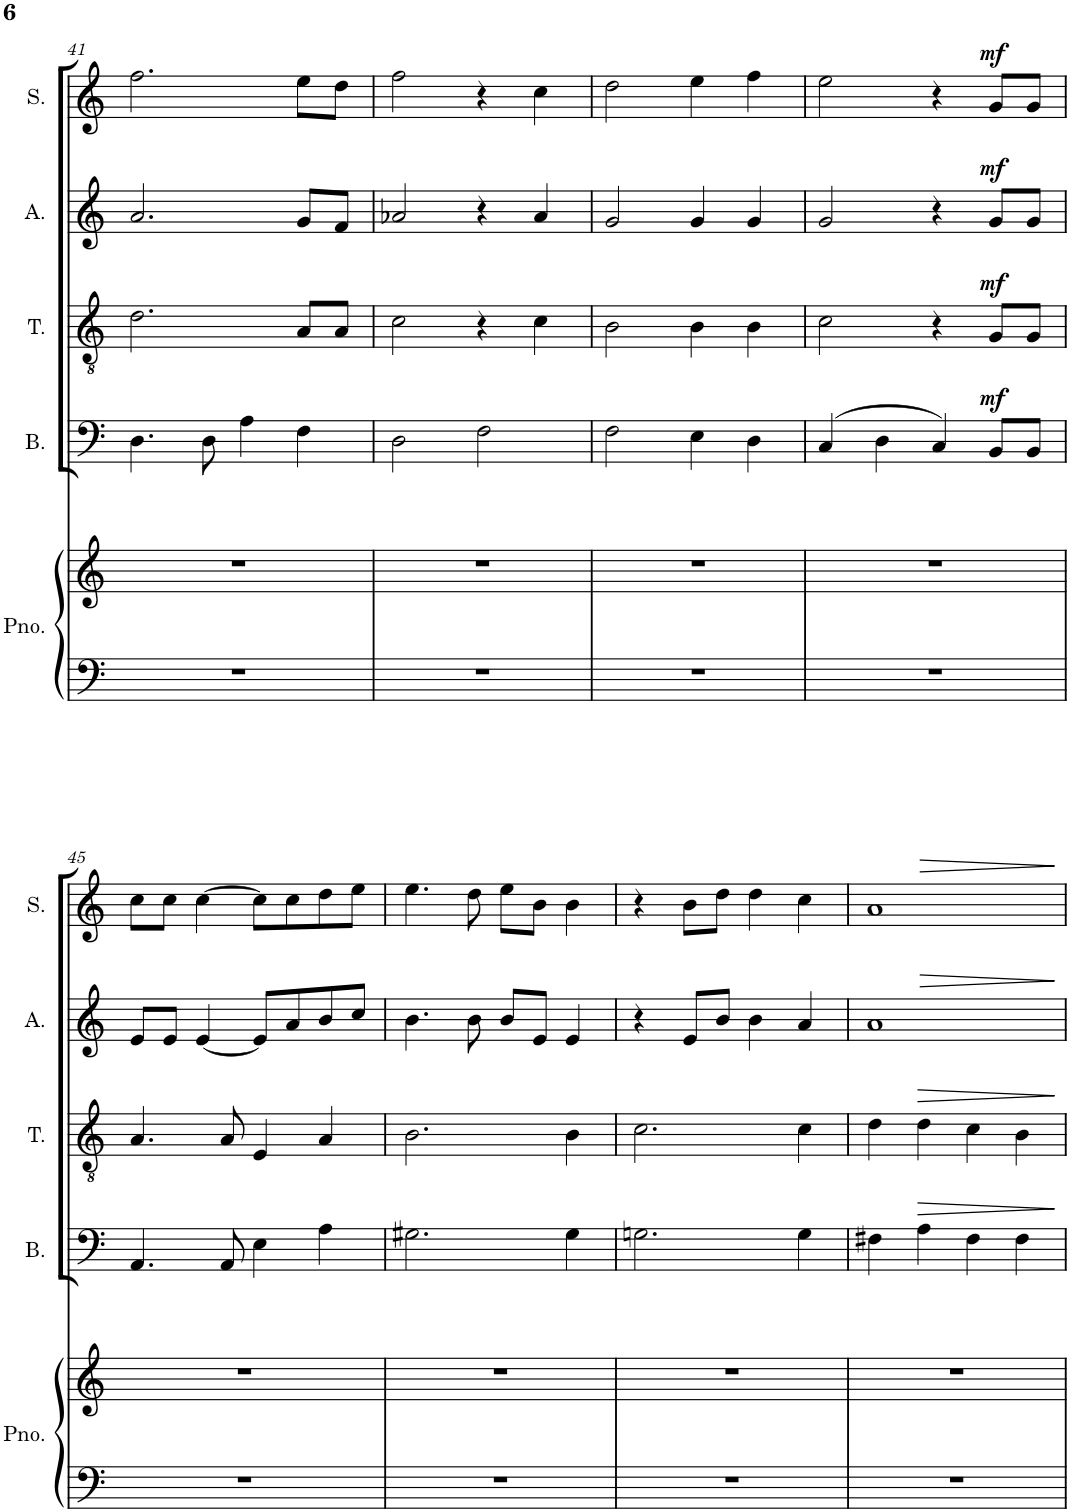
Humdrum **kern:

**kern	**kern	**kern	**dynam	**kern	**dynam	**kern	**dynam	**kern	**dynam
*part5	*part5	*part4	*part4	*part3	*part3	*part2	*part2	*part1	*part1
*staff6	*staff5	*staff4	*staff4	*staff3	*staff3	*staff2	*staff2	*staff1	*staff1
*I"Piano	*	*I"Bass	*	*I"Tenor	*	*I"Alto	*	*I"Soprano	*
*I'Pno.	*	*I'B.	*	*I'T.	*	*I'A.	*	*I'S.	*
!!LO:PB:g=z
*clefF4	*clefG2	*clefF4	*	*clefGv2	*	*clefG2	*	*clefG2	*
*k[]	*k[]	*k[]	*	*k[]	*	*k[]	*	*k[]	*
*M4/4	*M4/4	*M4/4	*	*M4/4	*	*M4/4	*	*M4/4	*
=41	=41	=41	=41	=41	=41	=41	=41	=41	=41
1r	1r	4.D\	.	2.d\	.	2.a/	.	2.ff\	.
.	.	8D\	.	.	.	.	.	.	.
.	.	4A\	.	.	.	.	.	.	.
.	.	4F\	.	8A/L	.	8g/L	.	8ee\L	.
.	.	.	.	8A/J	.	8f/J	.	8dd\J	.
=42	=42	=42	=42	=42	=42	=42	=42	=42	=42
1r	1r	2D\	.	2c\	.	2a-X/	.	2ff\	.
.	.	2F\	.	4r	.	4r	.	4r	.
.	.	.	.	4c\	.	4a-/	.	4cc\	.
=43	=43	=43	=43	=43	=43	=43	=43	=43	=43
1r	1r	2F\	.	2B\	.	2g/	.	2dd\	.
.	.	4E\	.	4B\	.	4g/	.	4ee\	.
.	.	4D\	.	4B\	.	4g/	.	4ff\	.
=44	=44	=44	=44	=44	=44	=44	=44	=44	=44
1r	1r	(4C/	.	2c\	.	2g/	.	2ee\	.
.	.	4D\	.	.	.	.	.	.	.
.	.	4C/)	.	4r	.	4r	.	4r	.
!	!	!	!LO:DY:a	!	!LO:DY:a	!	!LO:DY:a	!	!LO:DY:a
.	.	8BB/L	mf	8G/L	mf	8g/L	mf	8g/L	mf
.	.	8BB/J	.	8G/J	.	8g/J	.	8g/J	.
!!LO:LB:g=z
=45	=45	=45	=45	=45	=45	=45	=45	=45	=45
1r	1r	4.AA/	.	4.A/	.	8e/L	.	8cc\L	.
.	.	.	.	.	.	8e/J	.	8cc\J	.
.	.	.	.	.	.	[4e/	.	[4cc\	.
.	.	8AA/	.	8A/	.	.	.	.	.
.	.	4E\	.	4E/	.	8e/L]	.	8cc\L]	.
.	.	.	.	.	.	8a/	.	8cc\	.
.	.	4A\	.	4A/	.	8b/	.	8dd\	.
.	.	.	.	.	.	8cc/J	.	8ee\J	.
=46	=46	=46	=46	=46	=46	=46	=46	=46	=46
1r	1r	2.G#X\	.	2.B\	.	4.b\	.	4.ee\	.
.	.	.	.	.	.	8b\	.	8dd\	.
.	.	.	.	.	.	8b/L	.	8ee\L	.
.	.	.	.	.	.	8e/J	.	8b\J	.
.	.	4G#\	.	4B\	.	4e/	.	4b\	.
=47	=47	=47	=47	=47	=47	=47	=47	=47	=47
1r	1r	2.Gn\	.	2.c\	.	4r	.	4r	.
.	.	.	.	.	.	8e/L	.	8b\L	.
.	.	.	.	.	.	8b/J	.	8dd\J	.
.	.	.	.	.	.	4b\	.	4dd\	.
.	.	4G\	.	4c\	.	4a/	.	4cc\	.
=48	=48	=48	=48	=48	=48	=48	=48	=48	=48
1r	1r	4F#X\	.	4d\	.	1a	.	1a	.
.	.	4A\	.	4d\	.	.	.	.	.
.	.	4F#\	.	4c\	.	.	.	.	.
.	.	4F#\	.	4B\	.	.	.	.	.
=	=	=	=	=	=	=	=	=	=
*-	*-	*-	*-	*-	*-	*-	*-	*-	*-
